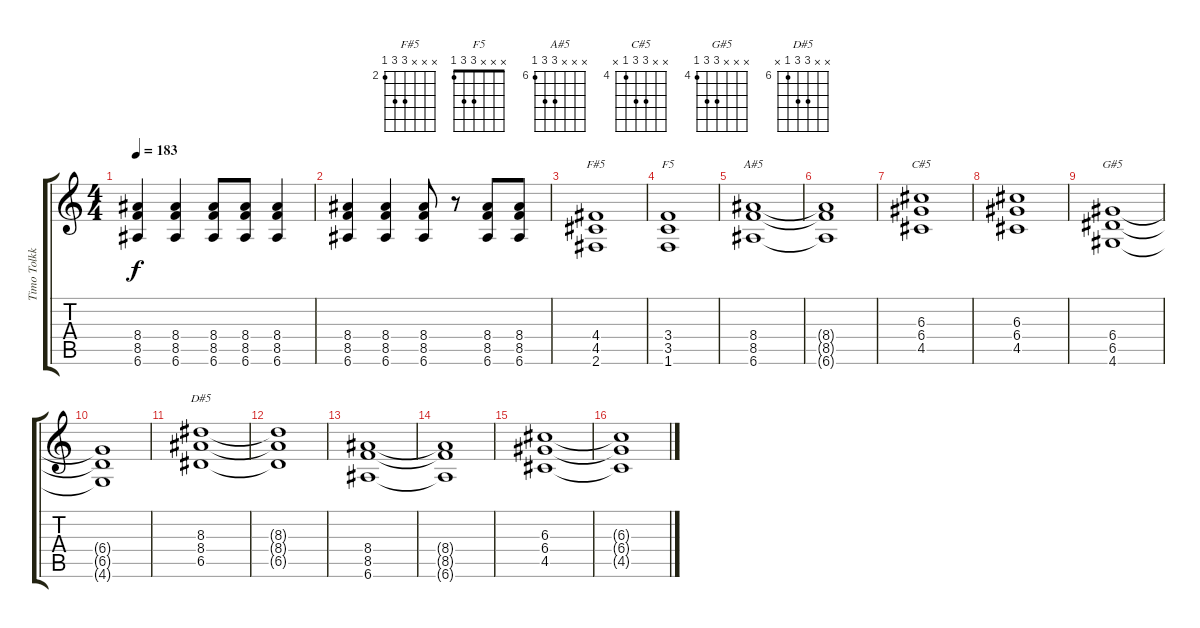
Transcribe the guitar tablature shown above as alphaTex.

\track ("Timo Tolkki" "Timo Tolkk") {instrument distortionguitar}
\staff {score tabs}
\tuning (E4 B3 G3 D3 A2 E2) {hide}
\chord ("F#5" x x x 4 4 2) {firstfret 2}
\chord ("F5" x x x 3 3 1)
\chord ("A#5" x x x 8 8 6) {firstfret 6}
\chord ("C#5" x x 6 6 4 x) {firstfret 4}
\chord ("G#5" x x x 6 6 4) {firstfret 4}
\chord ("D#5" x x 8 8 6 x) {firstfret 6}
\ts (4 4)
\tempo 183
\clef g2
\ks c
(8.4 8.5 6.6).4{dy f} (8.4 8.5 6.6).4 (8.4 8.5 6.6).8 (8.4 8.5 6.6).8 (8.4 8.5 6.6).4 |
(8.4 8.5 6.6).4 (8.4 8.5 6.6).4 (8.4 8.5 6.6).8 r.8 (8.4 8.5 6.6).8 (8.4 8.5 6.6).8 |
(4.4 4.5 2.6).1{ch "F#5"} |
(3.4 3.5 1.6).1{ch "F5"} |
(8.4 8.5 6.6).1{ch "A#5"} |
(8.4{t} 8.5{t} 6.6{t}).1 |
(6.3 6.4 4.5).1{ch "C#5"} |
(6.3 6.4 4.5).1 |
(6.4 6.5 4.6).1{ch "G#5"} |
(6.4{t} 6.5{t} 4.6{t}).1 |
(8.3 8.4 6.5).1{ch "D#5"} |
(8.3{t} 8.4{t} 6.5{t}).1 |
(8.4 8.5 6.6).1 |
(8.4{t} 8.5{t} 6.6{t}).1 |
(6.3 6.4 4.5).1 |
(6.3{t} 6.4{t} 4.5{t}).1
